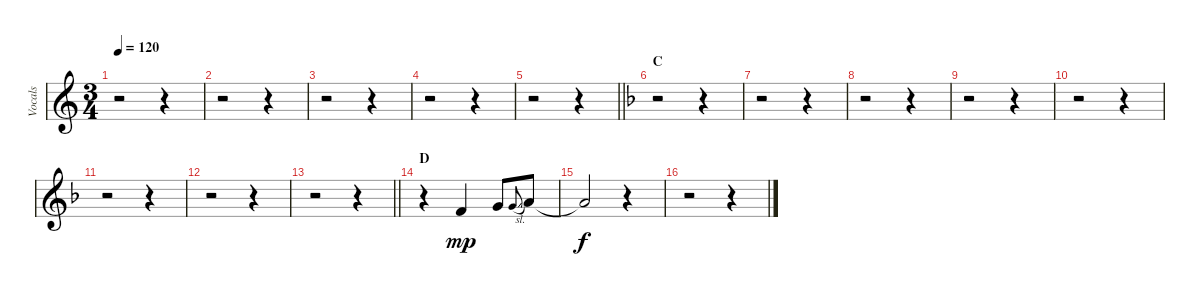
\track ("Vocals" "Vocals") {instrument baritonesax}
\staff {score}
\tuning (E4 B3 G3 D3 A2 E2) {hide}
\ts (3 4)
\tempo 120
\clef g2
\ks aminor
r.2{dy f} r.4 |
r.2 r.4 |
r.2 r.4 |
r.2 r.4 |
\barLineRight lightlight
r.2 r.4 |
\section ("" "C")
\ks dminor
r.2 r.4 |
r.2 r.4 |
r.2 r.4 |
r.2 r.4 |
r.2 r.4 |
r.2 r.4 |
r.2 r.4 |
\barLineRight lightlight
r.2 r.4 |
\section ("" "D")
r.4 1.1.4{dy mp} 3.1.8 3.1{sl}.8{gr onbeat} 5.1.8 |
5.1{t}.2{dy f} r.4 |
r.2 r.4
